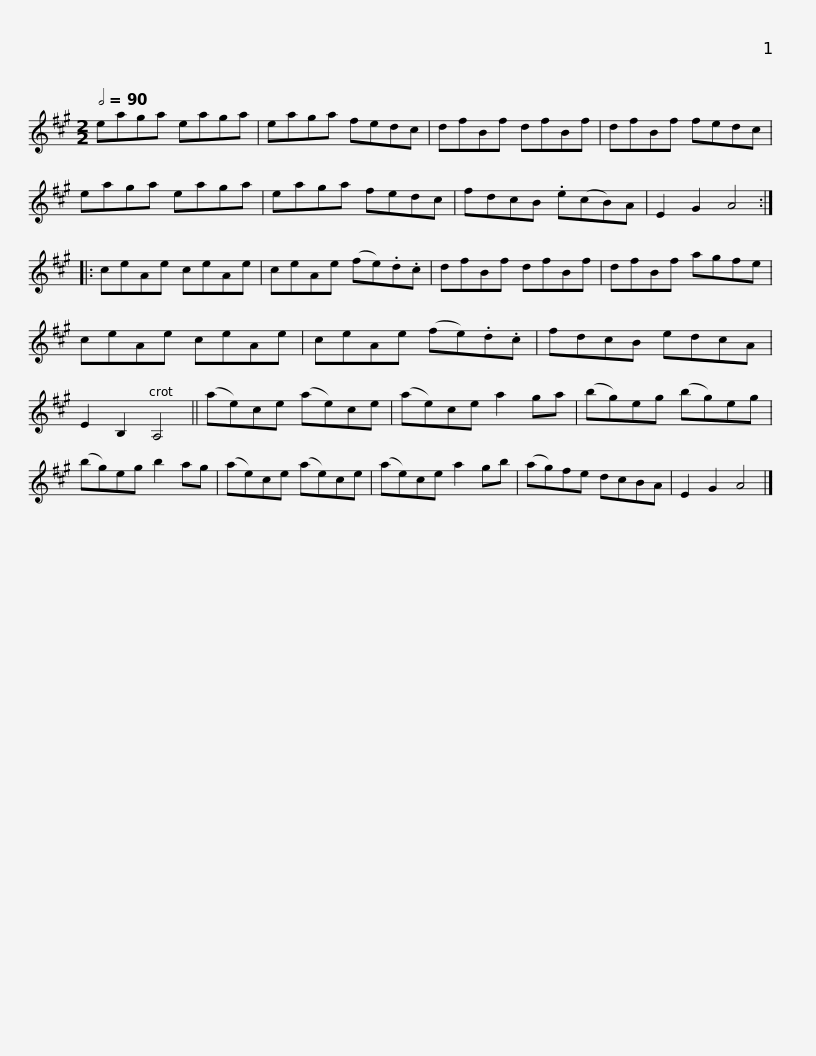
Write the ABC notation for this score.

X:1
L:1/8
Q:1/2=90
M:2/2
I:linebreak $
K:A
V:1 treble
V:1
 eaga eaga | eaga fedc | dfBf dfBf | dfBf fedc | eaga eaga |$ %5
 eaga fedc | fdcB .e(cB)A | E2 G2 A4 :: ceAe ceAe | ceAe (fe).d.c | %10
 dfBf dfBf |$ dfBf agfe | ceAe ceAe | ceAe (fe).d.c | fdcB edcA | %15
 E2 B,2 A,4 || (ae)ce (ae)ce |$ (ae)ce a2 ga | (bg)eg (bg)eg | (bg)eg b2 ag | %20
 (ae)ce (ae)ce | (ae)ce a2 gb |$ (ag)fe dcBA | E2 G2 A4 |] %24
